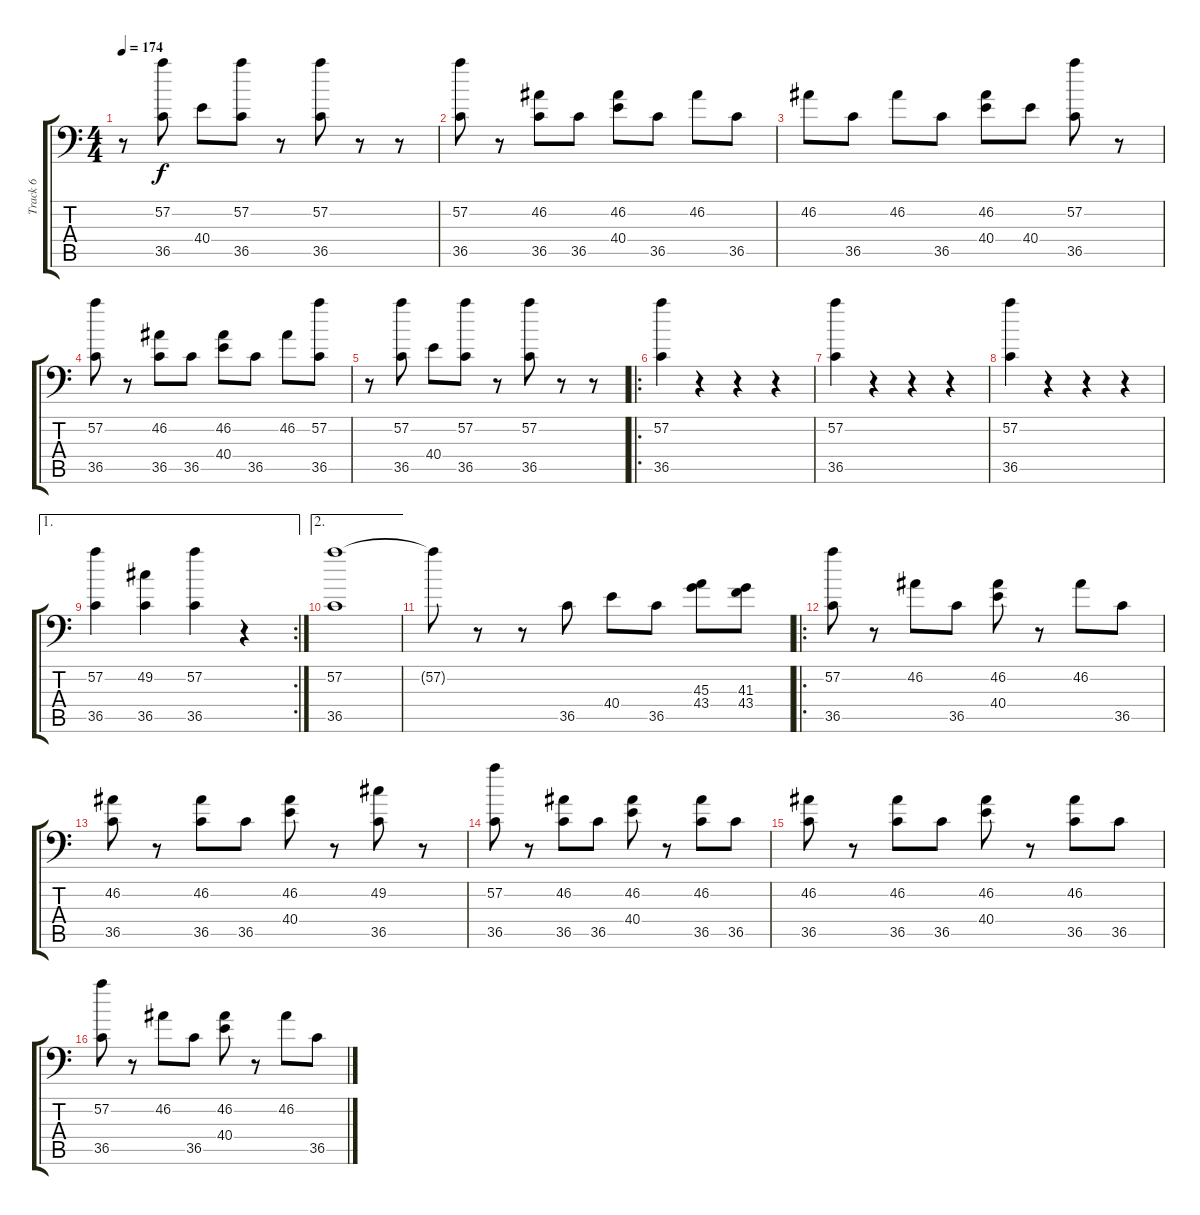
\track ("Track 6" "Track 6") {instrument acousticgrandpiano}
\staff {score tabs}
\tuning (C-1 C-1 C-1 C-1 C-1 C-1) {hide}
\ts (4 4)
\tempo 174
\clef f4
\ks c
r.8{dy f} (57.2 36.5).8 40.4.8 (57.2 36.5).8 r.8 (57.2 36.5).8 r.8 r.8 |
(57.2 36.5).8 r.8 (46.2 36.5).8 36.5.8 (46.2 40.4).8 36.5.8 46.2.8 36.5.8 |
46.2.8 36.5.8 46.2.8 36.5.8 (46.2 40.4).8 40.4.8 (57.2 36.5).8 r.8 |
(57.2 36.5).8 r.8 (46.2 36.5).8 36.5.8 (46.2 40.4).8 36.5.8 46.2.8 (57.2 36.5).8 |
r.8 (57.2 36.5).8 40.4.8 (57.2 36.5).8 r.8 (57.2 36.5).8 r.8 r.8 |
\ro
(57.2 36.5).4 r.4 r.4 r.4 |
(57.2 36.5).4 r.4 r.4 r.4 |
(57.2 36.5).4 r.4 r.4 r.4 |
\ae 1
\rc 2
(57.2 36.5).4 (49.2 36.5).4 (57.2 36.5).4 r.4 |
\ae 2
(57.2 36.5).1 |
57.2{t}.8 r.8 r.8 36.5.8 40.4.8 36.5.8 (45.3 43.4).8 (41.3 43.4).8 |
\ro
(57.2 36.5).8 r.8 46.2.8 36.5.8 (46.2 40.4).8 r.8 46.2.8 36.5.8 |
(46.2 36.5).8 r.8 (46.2 36.5).8 36.5.8 (46.2 40.4).8 r.8 (49.2 36.5).8 r.8 |
(57.2 36.5).8 r.8 (46.2 36.5).8 36.5.8 (46.2 40.4).8 r.8 (46.2 36.5).8 36.5.8 |
(46.2 36.5).8 r.8 (46.2 36.5).8 36.5.8 (46.2 40.4).8 r.8 (46.2 36.5).8 36.5.8 |
(57.2 36.5).8 r.8 46.2.8 36.5.8 (46.2 40.4).8 r.8 46.2.8 36.5.8
